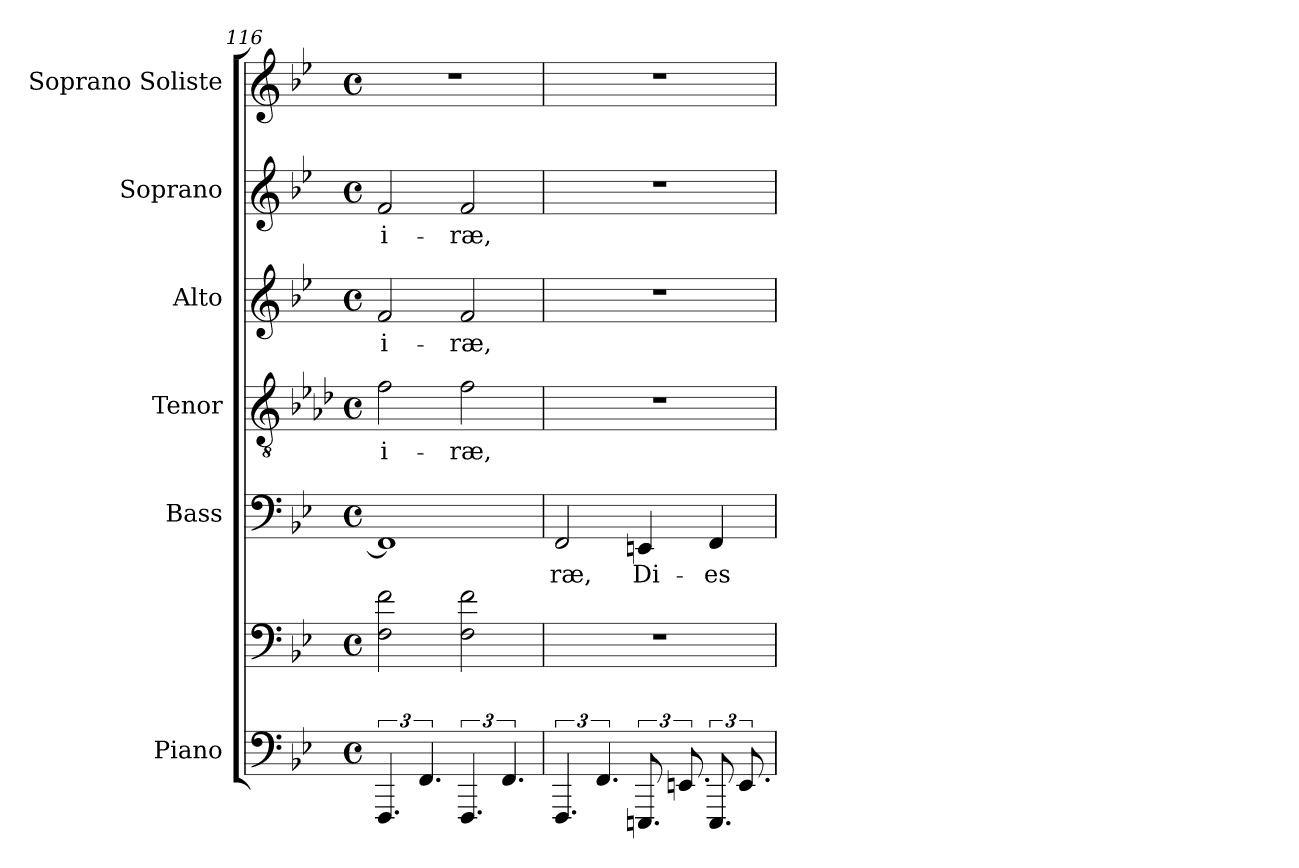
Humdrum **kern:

**kern	**kern	**kern	**text	**kern	**text	**kern	**text	**kern	**text	**kern
*part6	*part6	*part5	*part5	*part4	*part4	*part3	*part3	*part2	*part2	*part1
*staff7	*staff6	*staff5	*staff5	*staff4	*staff4	*staff3	*staff3	*staff2	*staff2	*staff1
*I"Piano	*	*I"Bass	*	*I"Tenor	*	*I"Alto	*	*I"Soprano	*	*I"Soprano Soliste
*I'Pno.	*	*I'B.	*	*I'T.	*	*I'A.	*	*I'S.	*	*
*clefF4	*clefF4	*clefF4	*	*clefGv2	*	*clefG2	*	*clefG2	*	*clefG2
*	*	*	*	*ITrd8c14	*	*	*	*	*	*
*k[b-e-]	*k[b-e-]	*k[b-e-]	*	*k[b-e-a-d-]	*	*k[b-e-]	*	*k[b-e-]	*	*k[b-e-]
*M4/4	*M4/4	*M4/4	*	*M4/4	*	*M4/4	*	*M4/4	*	*M4/4
*met(c)	*met(c)	*met(c)	*	*met(c)	*	*met(c)	*	*met(c)	*	*met(c)
=116	=116	=116	=116	=116	=116	=116	=116	=116	=116	=116
6.FFF/	2F\ 2f\	1FF]	.	2Fi\	i-	2f/	i-	2f/	i-	1r
6.FF/	.	.	.	.	.	.	.	.	.	.
6.FFF/	2F\ 2f\	.	.	2Fi\	-ræ,	2f/	-ræ,	2f/	-ræ,	.
6.FF/	.	.	.	.	.	.	.	.	.	.
=117	=117	=117	=117	=117	=117	=117	=117	=117	=117	=117
6.FFF/	1r	2FF/	-ræ,	1r	.	1r	.	1r	.	1r
6.FF/	.	.	.	.	.	.	.	.	.	.
12.EEEn/	.	4EEn/	Di-	.	.	.	.	.	.	.
12.EEn/	.	.	.	.	.	.	.	.	.	.
12.EEE/	.	4FF/	-es	.	.	.	.	.	.	.
12.EE/	.	.	.	.	.	.	.	.	.	.
=	=	=	=	=	=	=	=	=	=	=
*-	*-	*-	*-	*-	*-	*-	*-	*-	*-	*-
